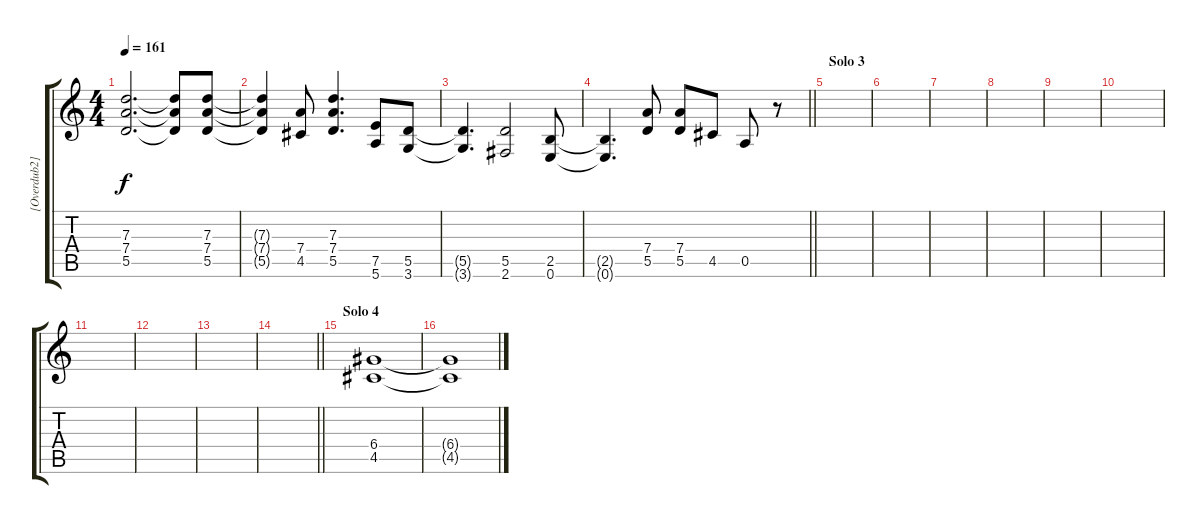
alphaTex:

\track ("[Overdub2]" "[Overdub2]") {instrument distortionguitar}
\staff {score tabs}
\tuning (E4 B3 G3 D3 A2 E2) {hide}
\ts (4 4)
\tempo 161
\clef g2
\ks c
(7.3{t} 7.4{t} 5.5{t}).2{d dy f} (7.3{t} 7.4{t} 5.5{t}).8 (7.3 7.4 5.5).8 |
(7.3{t} 7.4{t} 5.5{t}).4 (7.4 4.5).8 (7.3 7.4 5.5).4{d} (7.5 5.6).8 (5.5 3.6).8 |
(5.5{t} 3.6{t}).4{d} (5.5 2.6).2 (2.5 0.6).8 |
\barLineRight lightlight
(2.5{t} 0.6{t}).4{d} (7.4 5.5).8 (7.4 5.5).8 4.5.8 0.5.8 r.8 |
\section ("" "Solo 3")
|
|
|
|
|
|
|
|
|
\barLineRight lightlight
|
\section ("" "Solo 4")
(6.4 4.5).1 |
(6.4{t} 4.5{t}).1
